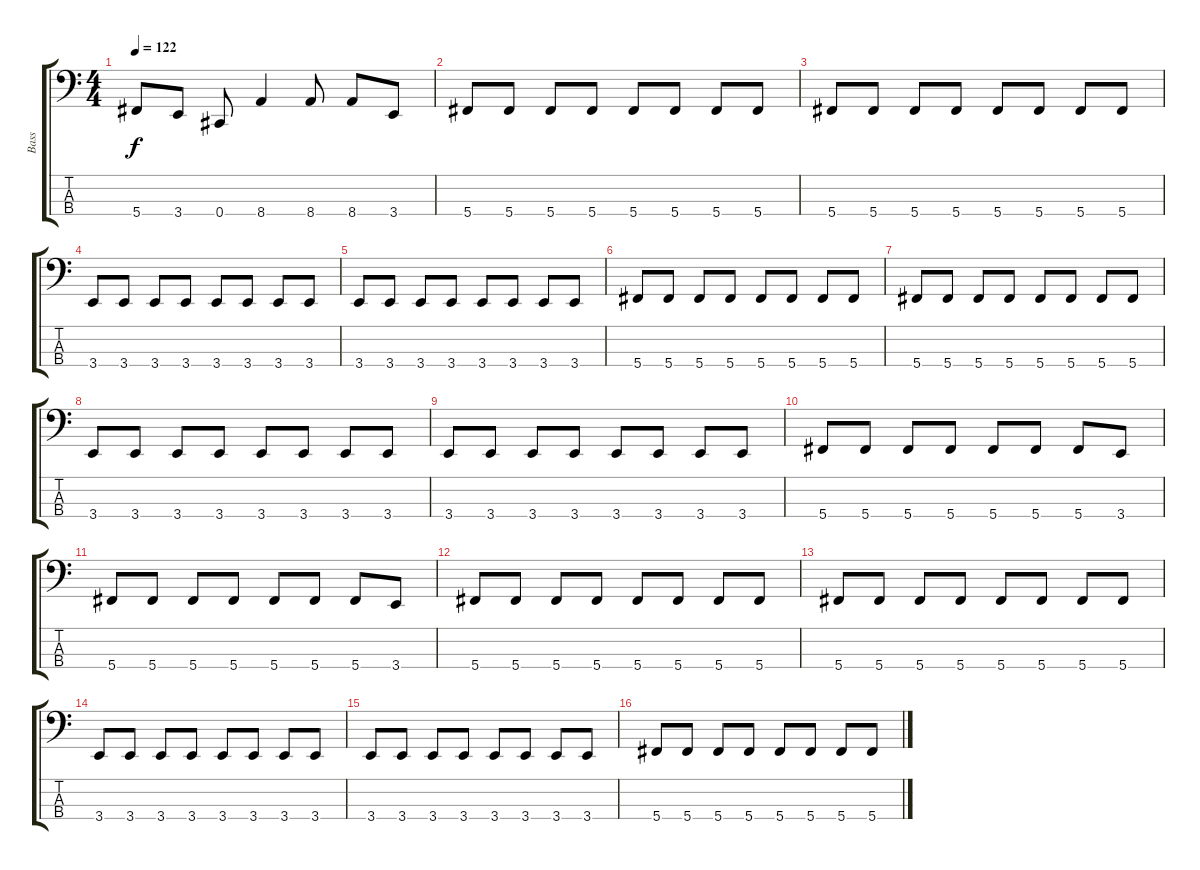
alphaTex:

\track ("Bass" "Bass") {instrument electricbasspick}
\staff {score tabs}
\tuning (Gb2 Db2 Ab1 Db1) {hide}
\ts (4 4)
\tempo 122
\clef f4
\ks c
5.4.8{dy f} 3.4.8 0.4.8 8.4.4 8.4.8 8.4.8 3.4.8 |
5.4.8 5.4.8 5.4.8 5.4.8 5.4.8 5.4.8 5.4.8 5.4.8 |
5.4.8 5.4.8 5.4.8 5.4.8 5.4.8 5.4.8 5.4.8 5.4.8 |
3.4.8 3.4.8 3.4.8 3.4.8 3.4.8 3.4.8 3.4.8 3.4.8 |
3.4.8 3.4.8 3.4.8 3.4.8 3.4.8 3.4.8 3.4.8 3.4.8 |
5.4.8 5.4.8 5.4.8 5.4.8 5.4.8 5.4.8 5.4.8 5.4.8 |
5.4.8 5.4.8 5.4.8 5.4.8 5.4.8 5.4.8 5.4.8 5.4.8 |
3.4.8 3.4.8 3.4.8 3.4.8 3.4.8 3.4.8 3.4.8 3.4.8 |
3.4.8 3.4.8 3.4.8 3.4.8 3.4.8 3.4.8 3.4.8 3.4.8 |
5.4.8 5.4.8 5.4.8 5.4.8 5.4.8 5.4.8 5.4.8 3.4.8 |
5.4.8 5.4.8 5.4.8 5.4.8 5.4.8 5.4.8 5.4.8 3.4.8 |
5.4.8 5.4.8 5.4.8 5.4.8 5.4.8 5.4.8 5.4.8 5.4.8 |
5.4.8 5.4.8 5.4.8 5.4.8 5.4.8 5.4.8 5.4.8 5.4.8 |
3.4.8 3.4.8 3.4.8 3.4.8 3.4.8 3.4.8 3.4.8 3.4.8 |
3.4.8 3.4.8 3.4.8 3.4.8 3.4.8 3.4.8 3.4.8 3.4.8 |
5.4.8 5.4.8 5.4.8 5.4.8 5.4.8 5.4.8 5.4.8 5.4.8
